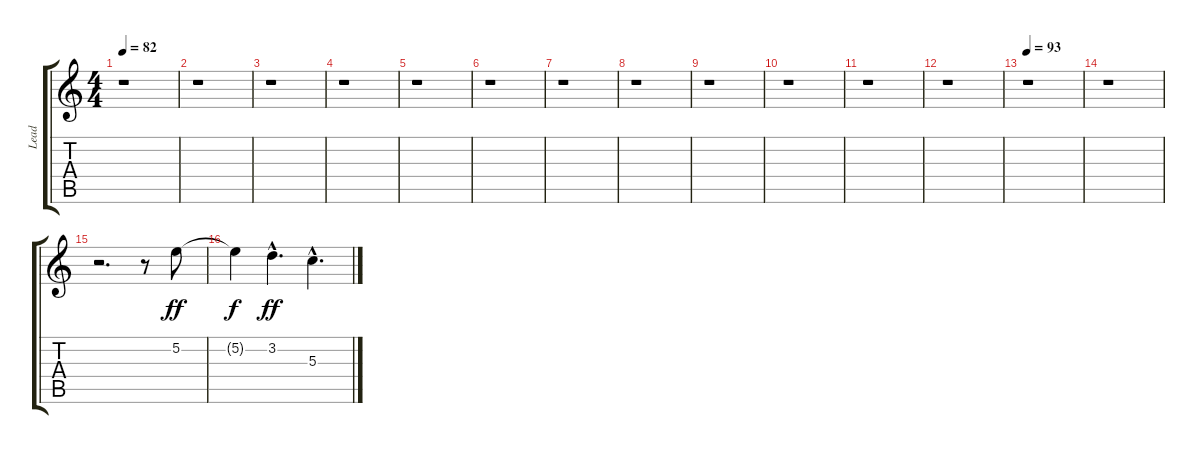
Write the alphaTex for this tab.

\track ("Lead" "Lead") {instrument distortionguitar}
\staff {score tabs}
\tuning (E4 B3 G3 D3 A2 E2) {hide}
\ts (4 4)
\tempo 82
\clef g2
\ks c
r.1{dy ff instrument distortionguitar} |
r.1 |
r.1 |
r.1 |
r.1 |
r.1 |
r.1 |
r.1 |
r.1 |
r.1 |
r.1 |
r.1 |
\tempo 93
r.1 |
r.1 |
r.2{d} r.8 5.2.8 |
5.2{t}.4{dy f} 3.2{hac}.4{d dy ff} 5.3{hac}.4{d}
